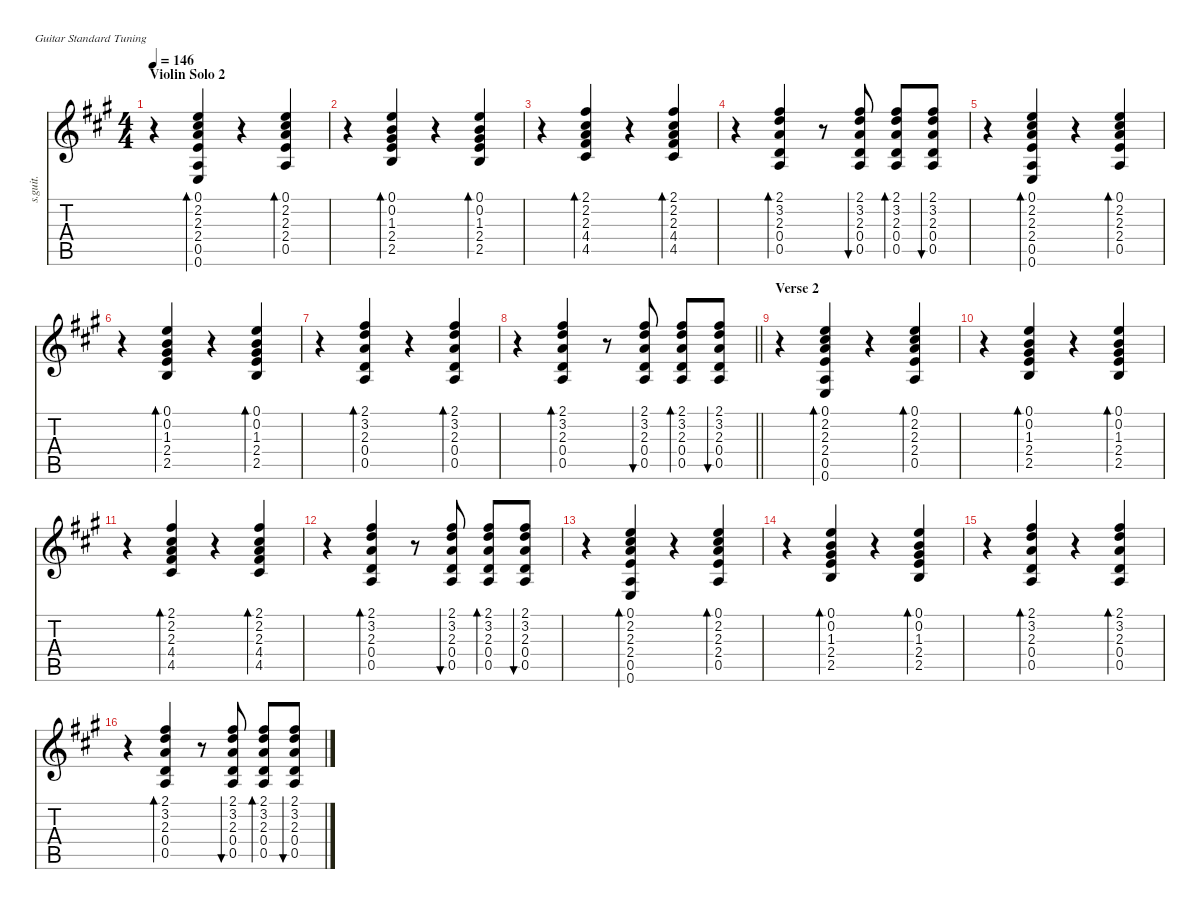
\defaultSystemsLayout 4
\hideDynamics
\bracketExtendMode nobrackets
\otherSystemsTrackNameOrientation horizontal
\track ("Guitar-hid" "s.guit.") {defaultSystemsLayout 4 instrument acousticguitarsteel}
\staff {score tabs}
\tuning (E4 B3 G3 D3 A2 E2)
\ts (4 4)
\section ("" "Violin Solo 2")
\tempo 146
\clef g2
\ks a
r.4{dy f beam Down} (0.1{acc forcenatural} 2.2{acc #} 2.3{acc forcenatural} 2.4{acc forcenatural} 0.5{acc forcenatural} 0.6{acc forcenatural}).4{bd 30 beam Up} r.4{beam Up} (0.1{acc forcenatural} 2.2{acc #} 2.3{acc forcenatural} 2.4{acc forcenatural} 0.5{acc forcenatural}).4{bd 30 beam Up} |
r.4{beam Down} (0.1{acc forcenatural} 0.2{acc forcenatural} 1.3{acc #} 2.4{acc forcenatural} 2.5{acc forcenatural}).4{bd 30 beam Up} r.4{beam Up} (0.1{acc forcenatural} 0.2{acc forcenatural} 1.3{acc #} 2.4{acc forcenatural} 2.5{acc forcenatural}).4{bd 30 beam Up} |
r.4{beam Down} (2.1{acc #} 2.2{acc #} 2.3{acc forcenatural} 4.4{acc #} 4.5{acc #}).4{bd 30 beam Up} r.4{beam Up} (2.1{acc #} 2.2{acc #} 2.3{acc forcenatural} 4.4{acc #} 4.5{acc #}).4{bd 30 beam Up} |
r.4{beam Down} (2.1{acc #} 3.2{acc forcenatural} 2.3{acc forcenatural} 0.4{acc forcenatural} 0.5{acc forcenatural}).4{bd 30 beam Up} r.8{beam Up} (2.1{acc #} 3.2{acc forcenatural} 2.3{acc forcenatural} 0.4{acc forcenatural} 0.5{acc forcenatural}).8{bu 30 beam Up} (2.1{acc #} 3.2{acc forcenatural} 2.3{acc forcenatural} 0.4{acc forcenatural} 0.5{acc forcenatural}).8{bd 30 beam Up} (2.1{acc #} 3.2{acc forcenatural} 2.3{acc forcenatural} 0.4{acc forcenatural} 0.5{acc forcenatural}).8{bu 30 beam Up} |
r.4{beam Down} (0.1{acc forcenatural} 2.2{acc #} 2.3{acc forcenatural} 2.4{acc forcenatural} 0.5{acc forcenatural} 0.6{acc forcenatural}).4{bd 30 beam Up} r.4{beam Up} (0.1{acc forcenatural} 2.2{acc #} 2.3{acc forcenatural} 2.4{acc forcenatural} 0.5{acc forcenatural}).4{bd 30 beam Up} |
r.4{beam Down} (0.1{acc forcenatural} 0.2{acc forcenatural} 1.3{acc #} 2.4{acc forcenatural} 2.5{acc forcenatural}).4{bd 30 beam Up} r.4{beam Up} (0.1{acc forcenatural} 0.2{acc forcenatural} 1.3{acc #} 2.4{acc forcenatural} 2.5{acc forcenatural}).4{bd 30 beam Up} |
r.4{beam Down} (2.1{acc #} 3.2{acc forcenatural} 2.3{acc forcenatural} 0.4{acc forcenatural} 0.5{acc forcenatural}).4{bd 30 beam Up} r.4{beam Up} (2.1{acc #} 3.2{acc forcenatural} 2.3{acc forcenatural} 0.4{acc forcenatural} 0.5{acc forcenatural}).4{bd 30 beam Up} |
\barLineRight lightlight
r.4{beam Down} (2.1{acc #} 3.2{acc forcenatural} 2.3{acc forcenatural} 0.4{acc forcenatural} 0.5{acc forcenatural}).4{bd 30 beam Up} r.8{beam Up} (2.1{acc #} 3.2{acc forcenatural} 2.3{acc forcenatural} 0.4{acc forcenatural} 0.5{acc forcenatural}).8{bu 30 beam Up} (2.1{acc #} 3.2{acc forcenatural} 2.3{acc forcenatural} 0.4{acc forcenatural} 0.5{acc forcenatural}).8{bd 30 beam Up} (2.1{acc #} 3.2{acc forcenatural} 2.3{acc forcenatural} 0.4{acc forcenatural} 0.5{acc forcenatural}).8{bu 30 beam Up} |
\section ("" "Verse 2")
r.4{beam Down} (0.1{acc forcenatural} 2.2{acc #} 2.3{acc forcenatural} 2.4{acc forcenatural} 0.5{acc forcenatural} 0.6{acc forcenatural}).4{bd 30 beam Up} r.4{beam Up} (0.1{acc forcenatural} 2.2{acc #} 2.3{acc forcenatural} 2.4{acc forcenatural} 0.5{acc forcenatural}).4{bd 30 beam Up} |
r.4{beam Down} (0.1{acc forcenatural} 0.2{acc forcenatural} 1.3{acc #} 2.4{acc forcenatural} 2.5{acc forcenatural}).4{bd 30 beam Up} r.4{beam Up} (0.1{acc forcenatural} 0.2{acc forcenatural} 1.3{acc #} 2.4{acc forcenatural} 2.5{acc forcenatural}).4{bd 30 beam Up} |
r.4{beam Down} (2.1{acc #} 2.2{acc #} 2.3{acc forcenatural} 4.4{acc #} 4.5{acc #}).4{bd 30 beam Up} r.4{beam Up} (2.1{acc #} 2.2{acc #} 2.3{acc forcenatural} 4.4{acc #} 4.5{acc #}).4{bd 30 beam Up} |
r.4{beam Down} (2.1{acc #} 3.2{acc forcenatural} 2.3{acc forcenatural} 0.4{acc forcenatural} 0.5{acc forcenatural}).4{bd 30 beam Up} r.8{beam Up} (2.1{acc #} 3.2{acc forcenatural} 2.3{acc forcenatural} 0.4{acc forcenatural} 0.5{acc forcenatural}).8{bu 30 beam Up} (2.1{acc #} 3.2{acc forcenatural} 2.3{acc forcenatural} 0.4{acc forcenatural} 0.5{acc forcenatural}).8{bd 30 beam Up} (2.1{acc #} 3.2{acc forcenatural} 2.3{acc forcenatural} 0.4{acc forcenatural} 0.5{acc forcenatural}).8{bu 30 beam Up} |
r.4{beam Down} (0.1{acc forcenatural} 2.2{acc #} 2.3{acc forcenatural} 2.4{acc forcenatural} 0.5{acc forcenatural} 0.6{acc forcenatural}).4{bd 30 beam Up} r.4{beam Up} (0.1{acc forcenatural} 2.2{acc #} 2.3{acc forcenatural} 2.4{acc forcenatural} 0.5{acc forcenatural}).4{bd 30 beam Up} |
r.4{beam Down} (0.1{acc forcenatural} 0.2{acc forcenatural} 1.3{acc #} 2.4{acc forcenatural} 2.5{acc forcenatural}).4{bd 30 beam Up} r.4{beam Up} (0.1{acc forcenatural} 0.2{acc forcenatural} 1.3{acc #} 2.4{acc forcenatural} 2.5{acc forcenatural}).4{bd 30 beam Up} |
r.4{beam Down} (2.1{acc #} 3.2{acc forcenatural} 2.3{acc forcenatural} 0.4{acc forcenatural} 0.5{acc forcenatural}).4{bd 30 beam Up} r.4{beam Up} (2.1{acc #} 3.2{acc forcenatural} 2.3{acc forcenatural} 0.4{acc forcenatural} 0.5{acc forcenatural}).4{bd 30 beam Up} |
r.4{beam Down} (2.1{acc #} 3.2{acc forcenatural} 2.3{acc forcenatural} 0.4{acc forcenatural} 0.5{acc forcenatural}).4{bd 30 beam Up} r.8{beam Up} (2.1{acc #} 3.2{acc forcenatural} 2.3{acc forcenatural} 0.4{acc forcenatural} 0.5{acc forcenatural}).8{bu 30 beam Up} (2.1{acc #} 3.2{acc forcenatural} 2.3{acc forcenatural} 0.4{acc forcenatural} 0.5{acc forcenatural}).8{bd 30 beam Up} (2.1{acc #} 3.2{acc forcenatural} 2.3{acc forcenatural} 0.4{acc forcenatural} 0.5{acc forcenatural}).8{bu 30 beam Up}
